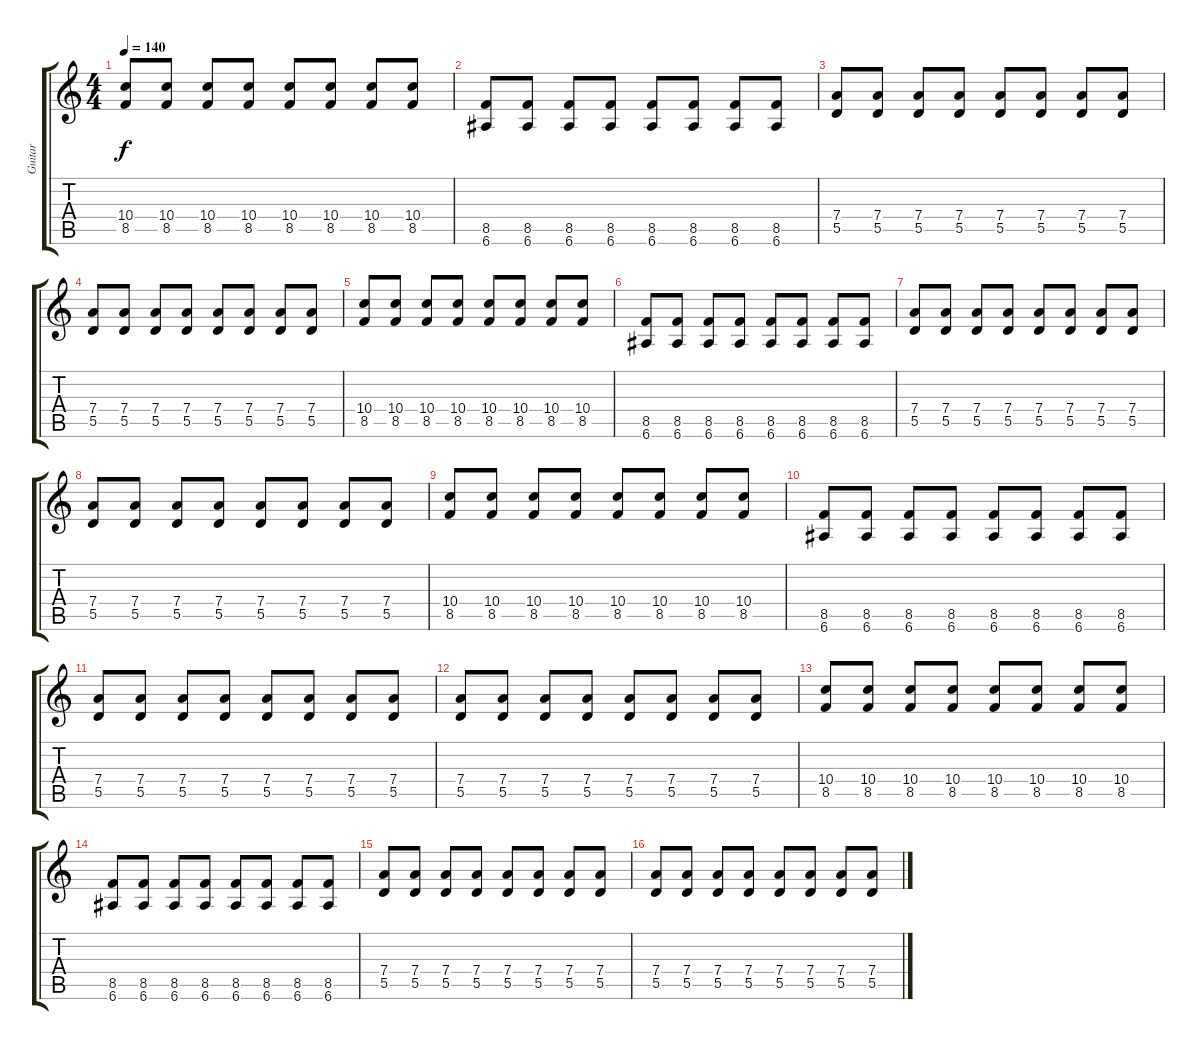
\track ("Guitar" "Guitar") {instrument electricguitarmuted}
\staff {score tabs}
\tuning (E4 B3 G3 D3 A2 E2) {hide}
\ts (4 4)
\tempo 140
\clef g2
\ks c
(10.4 8.5).8{dy f} (10.4 8.5).8 (10.4 8.5).8 (10.4 8.5).8 (10.4 8.5).8 (10.4 8.5).8 (10.4 8.5).8 (10.4 8.5).8 |
(8.5 6.6).8 (8.5 6.6).8 (8.5 6.6).8 (8.5 6.6).8 (8.5 6.6).8 (8.5 6.6).8 (8.5 6.6).8 (8.5 6.6).8 |
(7.4 5.5).8 (7.4 5.5).8 (7.4 5.5).8 (7.4 5.5).8 (7.4 5.5).8 (7.4 5.5).8 (7.4 5.5).8 (7.4 5.5).8 |
(7.4 5.5).8 (7.4 5.5).8 (7.4 5.5).8 (7.4 5.5).8 (7.4 5.5).8 (7.4 5.5).8 (7.4 5.5).8 (7.4 5.5).8 |
(10.4 8.5).8 (10.4 8.5).8 (10.4 8.5).8 (10.4 8.5).8 (10.4 8.5).8 (10.4 8.5).8 (10.4 8.5).8 (10.4 8.5).8 |
(8.5 6.6).8 (8.5 6.6).8 (8.5 6.6).8 (8.5 6.6).8 (8.5 6.6).8 (8.5 6.6).8 (8.5 6.6).8 (8.5 6.6).8 |
(7.4 5.5).8 (7.4 5.5).8 (7.4 5.5).8 (7.4 5.5).8 (7.4 5.5).8 (7.4 5.5).8 (7.4 5.5).8 (7.4 5.5).8 |
(7.4 5.5).8 (7.4 5.5).8 (7.4 5.5).8 (7.4 5.5).8 (7.4 5.5).8 (7.4 5.5).8 (7.4 5.5).8 (7.4 5.5).8 |
(10.4 8.5).8 (10.4 8.5).8 (10.4 8.5).8 (10.4 8.5).8 (10.4 8.5).8 (10.4 8.5).8 (10.4 8.5).8 (10.4 8.5).8 |
(8.5 6.6).8 (8.5 6.6).8 (8.5 6.6).8 (8.5 6.6).8 (8.5 6.6).8 (8.5 6.6).8 (8.5 6.6).8 (8.5 6.6).8 |
(7.4 5.5).8 (7.4 5.5).8 (7.4 5.5).8 (7.4 5.5).8 (7.4 5.5).8 (7.4 5.5).8 (7.4 5.5).8 (7.4 5.5).8 |
(7.4 5.5).8 (7.4 5.5).8 (7.4 5.5).8 (7.4 5.5).8 (7.4 5.5).8 (7.4 5.5).8 (7.4 5.5).8 (7.4 5.5).8 |
(10.4 8.5).8 (10.4 8.5).8 (10.4 8.5).8 (10.4 8.5).8 (10.4 8.5).8 (10.4 8.5).8 (10.4 8.5).8 (10.4 8.5).8 |
(8.5 6.6).8 (8.5 6.6).8 (8.5 6.6).8 (8.5 6.6).8 (8.5 6.6).8 (8.5 6.6).8 (8.5 6.6).8 (8.5 6.6).8 |
(7.4 5.5).8 (7.4 5.5).8 (7.4 5.5).8 (7.4 5.5).8 (7.4 5.5).8 (7.4 5.5).8 (7.4 5.5).8 (7.4 5.5).8 |
(7.4 5.5).8 (7.4 5.5).8 (7.4 5.5).8 (7.4 5.5).8 (7.4 5.5).8 (7.4 5.5).8 (7.4 5.5).8 (7.4 5.5).8
